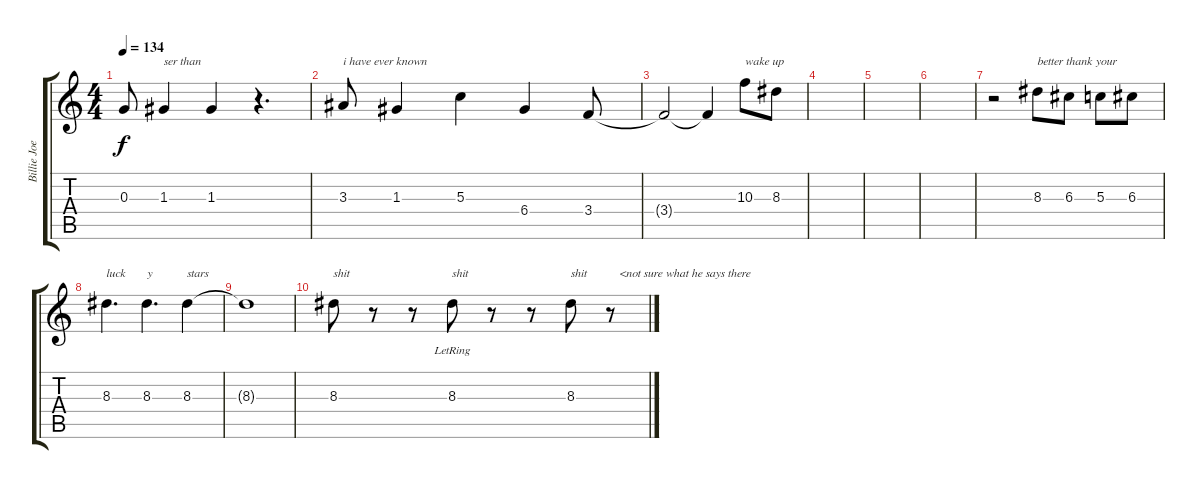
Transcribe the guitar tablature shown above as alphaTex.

\track ("Billie Joe(voice)" "Billie Joe") {instrument distortionguitar}
\staff {score tabs}
\tuning (E4 B3 G3 D3 A2 E2) {hide}
\ts (4 4)
\tempo 134
\clef g2
\ks c
0.3{t}.8{dy f} 1.3.4{txt "ser than"} 1.3.4 r.4{d} |
3.3.8{txt "i have ever known"} 1.3.4 5.3.4 6.4.4 3.4.8 |
3.4{t}.2 3.4{t}.4 10.3.8{txt "wake up"} 8.3.8 |
|
|
|
r.2 8.3.8{txt "better thank your "} 6.3.8 5.3.8 6.3.8 |
8.3.4{d txt "luck"} 8.3.4{d txt "y"} 8.3.4{txt "stars"} |
8.3{t}.1 |
8.3.8{txt "shit"} r.8 r.8 8.3{lr}.8{txt "shit"} r.8 r.8 8.3.8{txt "shit"} r.8{txt "   <not sure what he says there"}
